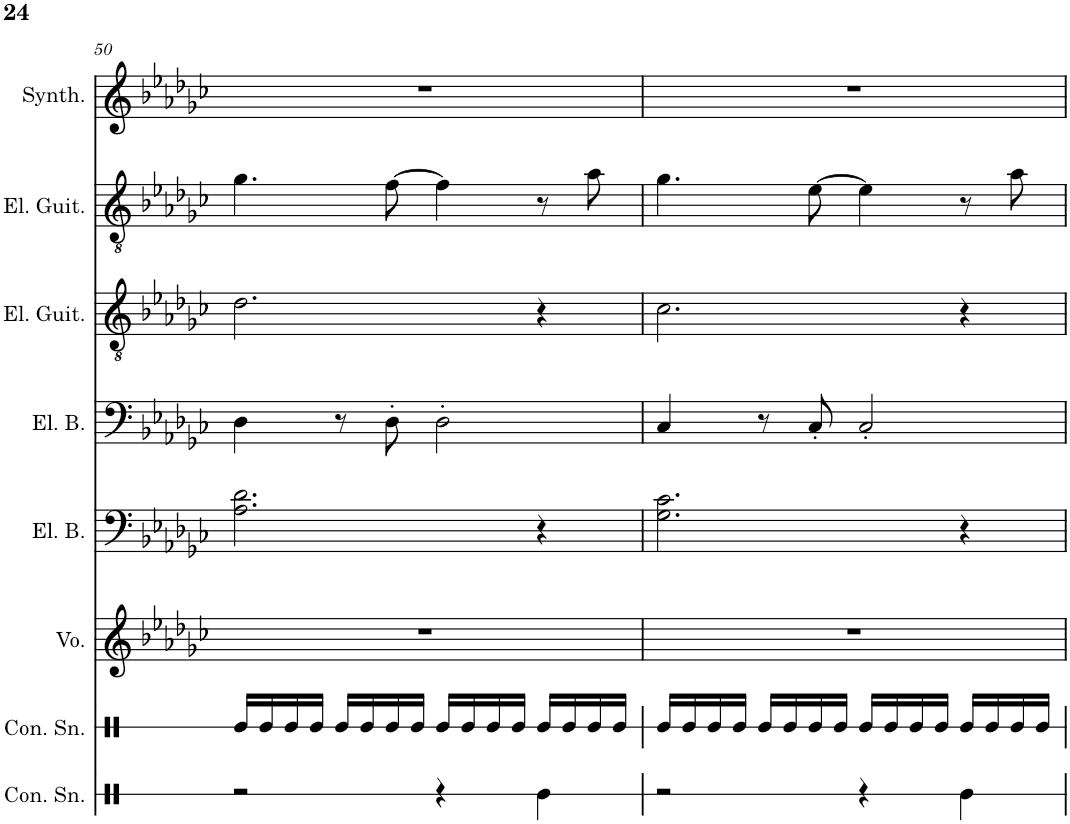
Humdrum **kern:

**kern	**kern	**kern	**kern	**kern	**kern	**kern	**kern
*part8	*part7	*part6	*part5	*part4	*part3	*part2	*part1
*staff8	*staff7	*staff6	*staff5	*staff4	*staff3	*staff2	*staff1
*I"Concert Snare Drum	*I"Concert Snare Drum	*I"Voice	*I"Electric Bass	*I"Electric Bass	*I"Electric Guitar	*I"Electric Guitar	*I"Saw Synthesizer
*I'Con. Sn.	*I'Con. Sn.	*I'Vo.	*I'El. B.	*I'El. B.	*I'El. Guit.	*I'El. Guit.	*I'Synth.
!!LO:PB:g=z
*clefX	*clefX	*clefG2	*clefF4	*clefF4	*clefGv2	*clefGv2	*clefG2
*	*	*	*Trd7c12	*Trd7c12	*	*	*
*k[]	*k[]	*k[b-e-a-d-g-c-]	*k[b-e-a-d-g-c-]	*k[b-e-a-d-g-c-]	*k[b-e-a-d-g-c-]	*k[b-e-a-d-g-c-]	*k[b-e-a-d-g-c-]
*M4/4	*M4/4	*M4/4	*M4/4	*M4/4	*M4/4	*M4/4	*M4/4
=50	=50	=50	=50	=50	=50	=50	=50
2r	16Re/LL	1r	2.A-\ 2.d-\	4D-\	2.d-\	4.g-\	1r
.	16Re/	.	.	.	.	.	.
.	16Re/	.	.	.	.	.	.
.	16Re/JJ	.	.	.	.	.	.
.	16Re/LL	.	.	8r	.	.	.
.	16Re/	.	.	.	.	.	.
.	16Re/	.	.	8D-'\	.	[8f\	.
.	16Re/JJ	.	.	.	.	.	.
4r	16Re/LL	.	.	2D-'\	.	4f\]	.
.	16Re/	.	.	.	.	.	.
.	16Re/	.	.	.	.	.	.
.	16Re/JJ	.	.	.	.	.	.
4Re\	16Re/LL	.	4r	.	4r	8r	.
.	16Re/	.	.	.	.	.	.
.	16Re/	.	.	.	.	8a-\	.
.	16Re/JJ	.	.	.	.	.	.
=51	=51	=51	=51	=51	=51	=51	=51
2r	16Re/LL	1r	2.G-\ 2.c-\	4C-/	2.c-\	4.g-\	1r
.	16Re/	.	.	.	.	.	.
.	16Re/	.	.	.	.	.	.
.	16Re/JJ	.	.	.	.	.	.
.	16Re/LL	.	.	8r	.	.	.
.	16Re/	.	.	.	.	.	.
.	16Re/	.	.	8C-'/	.	[8e-\	.
.	16Re/JJ	.	.	.	.	.	.
4r	16Re/LL	.	.	2C-'/	.	4e-\]	.
.	16Re/	.	.	.	.	.	.
.	16Re/	.	.	.	.	.	.
.	16Re/JJ	.	.	.	.	.	.
4Re\	16Re/LL	.	4r	.	4r	8r	.
.	16Re/	.	.	.	.	.	.
.	16Re/	.	.	.	.	8a-\	.
.	16Re/JJ	.	.	.	.	.	.
=	=	=	=	=	=	=	=
*-	*-	*-	*-	*-	*-	*-	*-
